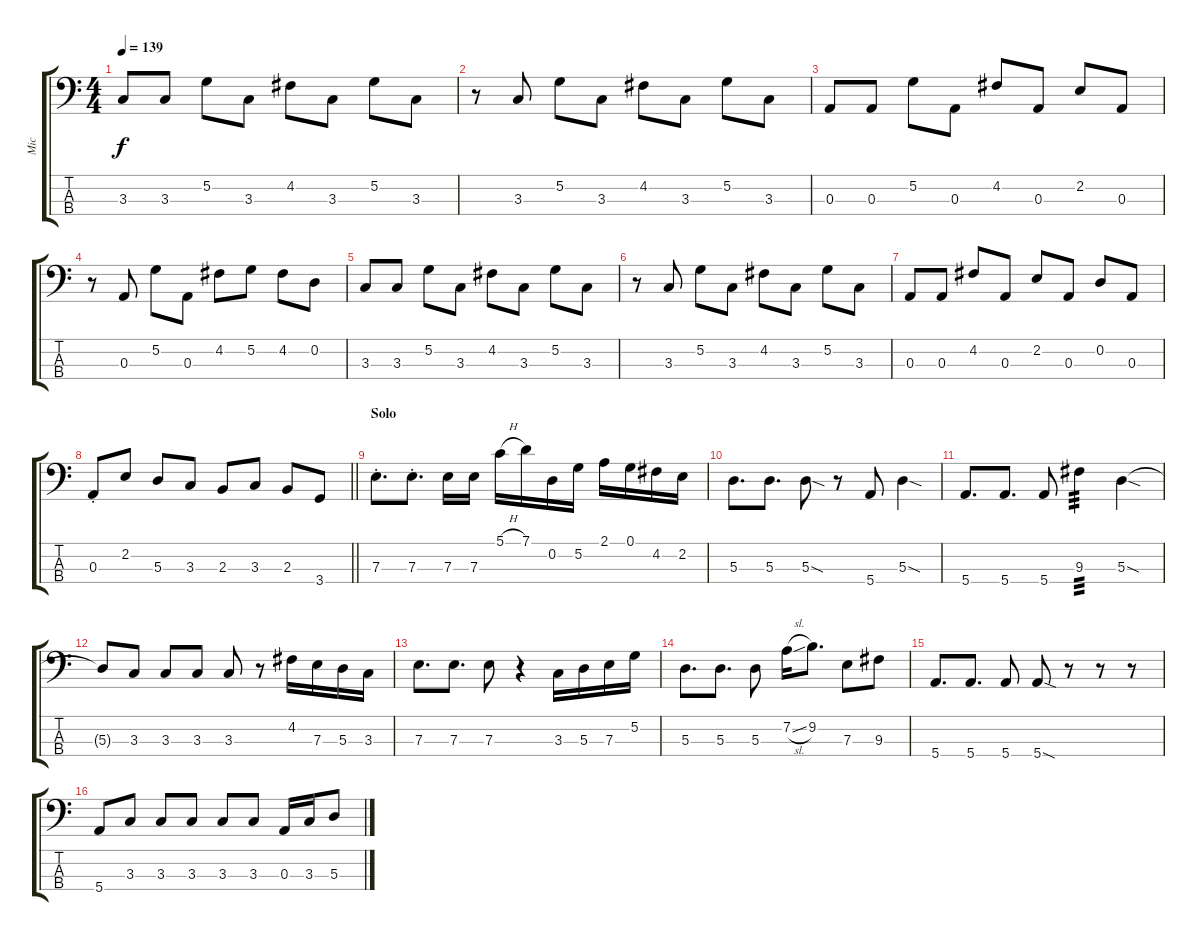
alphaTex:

\track ("Mic" "Mic") {instrument electricbassfinger}
\staff {score tabs}
\tuning (G2 D2 A1 E1) {hide}
\ts (4 4)
\tempo 139
\clef f4
\ks c
3.3.8{dy f} 3.3.8 5.2.8 3.3.8 4.2.8 3.3.8 5.2.8 3.3.8 |
r.8 3.3.8 5.2.8 3.3.8 4.2.8 3.3.8 5.2.8 3.3.8 |
0.3.8 0.3.8 5.2.8 0.3.8 4.2.8 0.3.8 2.2.8 0.3.8 |
r.8 0.3.8 5.2.8 0.3.8 4.2.8 5.2.8 4.2.8 0.2.8 |
3.3.8 3.3.8 5.2.8 3.3.8 4.2.8 3.3.8 5.2.8 3.3.8 |
r.8 3.3.8 5.2.8 3.3.8 4.2.8 3.3.8 5.2.8 3.3.8 |
0.3.8 0.3.8 4.2.8 0.3.8 2.2.8 0.3.8 0.2.8 0.3.8 |
\barLineRight lightlight
0.3{st}.8 2.2.8 5.3.8 3.3.8 2.3.8 3.3.8 2.3.8 3.4.8 |
\section ("" "Solo")
7.3{st}.8{d} 7.3{st}.8{d} 7.3.16 7.3.16 5.1{h}.16 7.1.16 0.2.16 5.2.16 2.1.16 0.1.16 4.2.16 2.2.16 |
5.3.8{d} 5.3.8{d} 5.3{sod}.8 r.8 5.4.8 5.3{sod}.4 |
5.4.8{d} 5.4.8{d} 5.4.8 9.3.4{tp 3} 5.3{sod}.4 |
5.3{t}.8 3.3.8 3.3.8 3.3.8 3.3.8 r.8 4.2.16 7.3.16 5.3.16 3.3.16 |
7.3.8{d} 7.3.8{d} 7.3.8 r.4 3.3.16 5.3.16 7.3.16 5.2.16 |
5.3.8{d} 5.3.8{d} 5.3.8 7.2{sl}.16 9.2.8{d} 7.3.8 9.3.8 |
5.4.8{d} 5.4.8{d} 5.4.8 5.4{sod}.8 r.8 r.8 r.8 |
5.4.8 3.3.8 3.3.8 3.3.8 3.3.8 3.3.8 0.3.16 3.3.16 5.3.8
